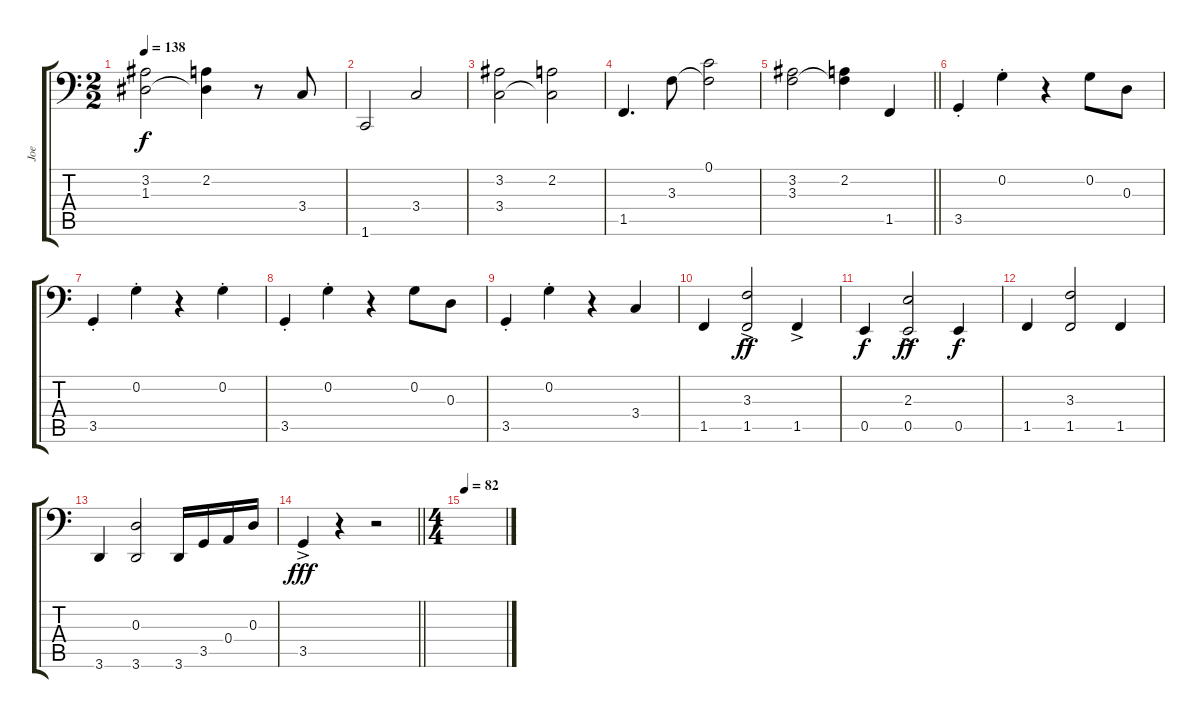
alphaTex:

\track ("Joe" "Joe") {instrument electricbassfinger}
\staff {score tabs}
\tuning (C3 G2 D2 A1 E1 B0) {hide}
\ts (2 2)
\tempo 138
\clef f4
\ks c
(3.2 1.3).2{dy f} (2.2 1.3{t}).4 r.8 3.4.8 |
1.6.2 3.4.2 |
(3.2 3.4).2 (2.2 3.4{t}).2 |
1.5.4{d} 3.3.8 (0.1 3.3{t}).2 |
\barLineRight lightlight
(3.2 3.3).2 (2.2 3.3{t}).4 1.5.4 |
3.5{st}.4 0.2{st}.4 r.4 0.2.8 0.3.8 |
3.5{st}.4 0.2{st}.4 r.4 0.2{st}.4 |
3.5{st}.4 0.2{st}.4 r.4 0.2.8 0.3.8 |
3.5{st}.4 0.2{st}.4 r.4 3.4.4 |
1.5.4 (3.3 1.5{ac}).2{dy ff} 1.5{ac}.4 |
0.5.4{dy f} (2.3{ac} 0.5).2{dy ff} 0.5.4{dy f} |
1.5.4 (3.3 1.5).2 1.5.4 |
3.6.4 (0.3 3.6).2 3.6.16 3.5.16 0.4.16 0.3.16 |
\barLineRight lightlight
3.5{ac}.4{dy fff} r.4 r.2 |
\ts (4 4)
\tempo 82
